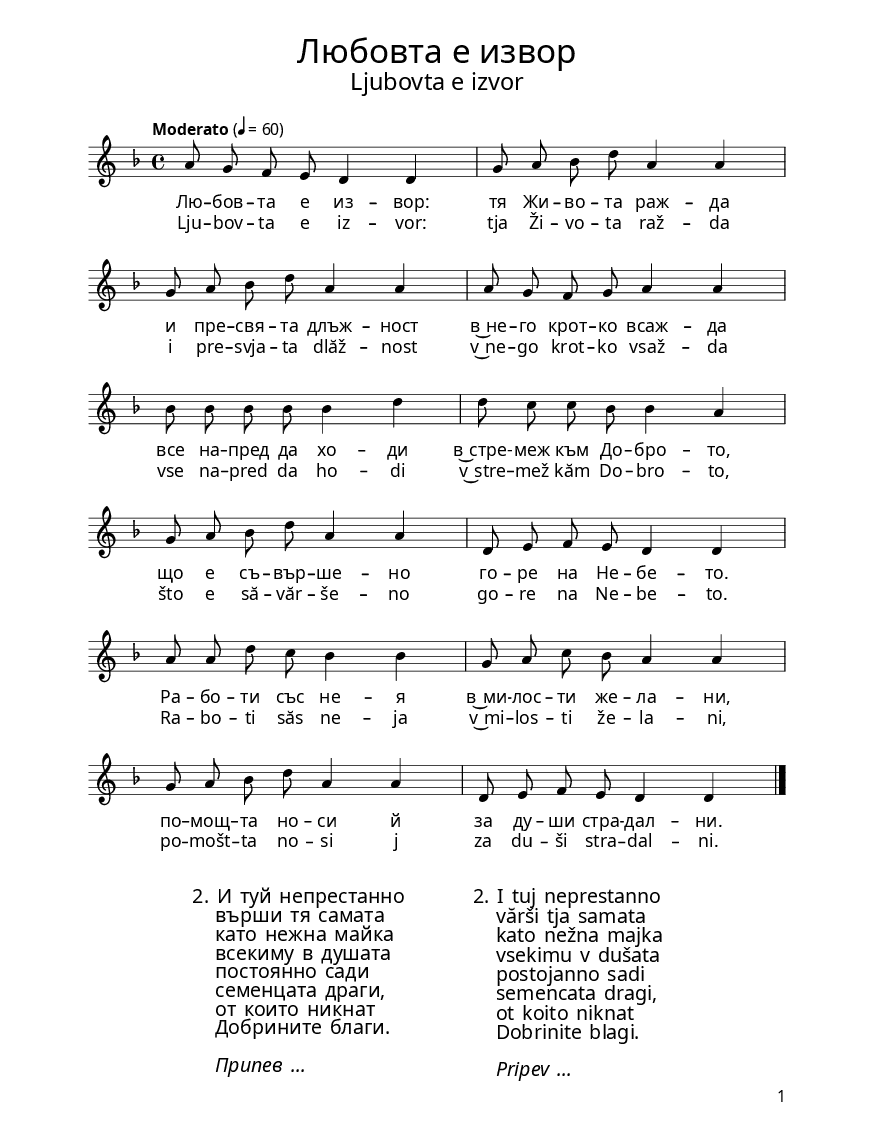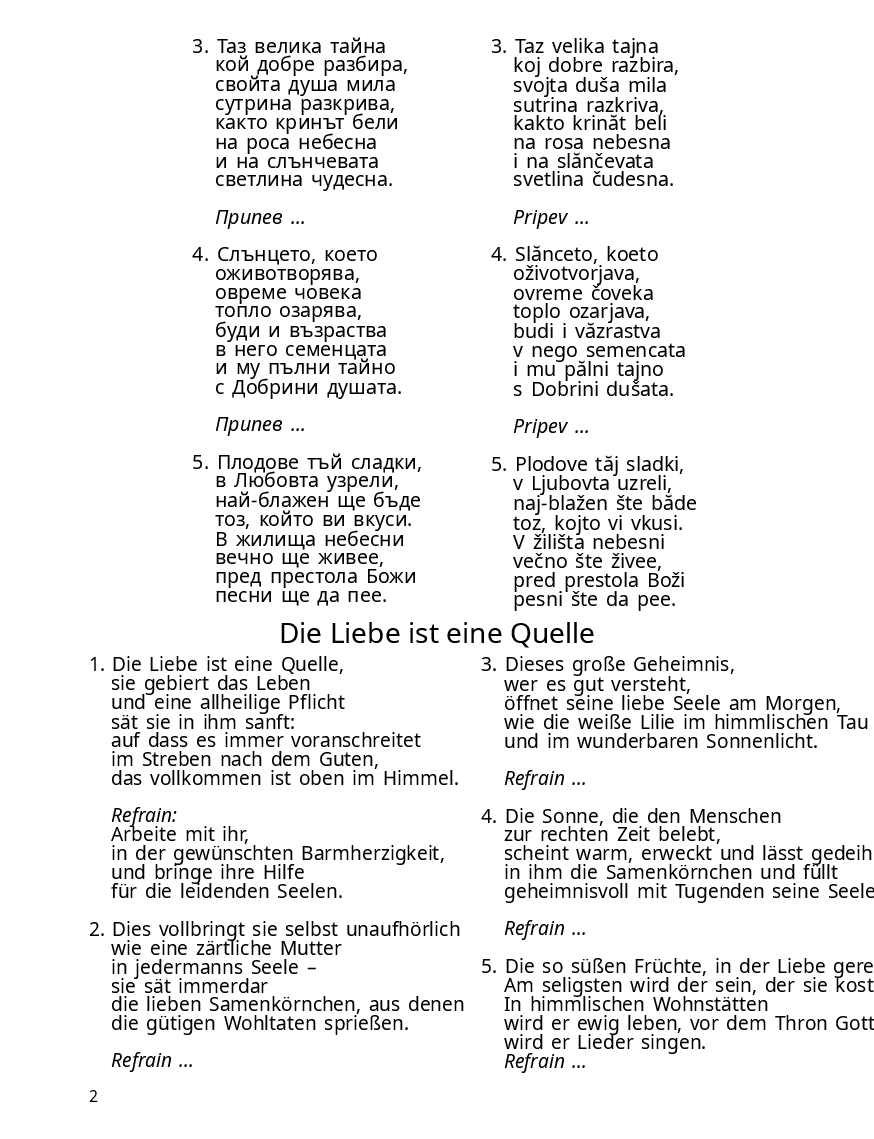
\version "2.24.1"

% include paper part and global functions
\include "include/globals.ily"

\bookpart {
  \label #'ref026
  \tocItem \markup "Любовта е извор – Ljubovta e izvor"
  \include "include/bookpart-paper.ily"
  \score {
    \include "include/score-layout.ily"

    \new Voice \absolute {
      \clef treble
      \key d \minor
      \time 4/4
      \tempoFunc "Moderato" 4 "60"
      \autoBeamOff
      a'8 g'8 f'8 e'8 d'4 d'4|g'8 a'8 bes'8 d''8 a'4 a'4 | \break
      g'8 a'8 bes'8 d''8 a'4 a'4 | a'8 g'8 f'8 g'8 a'4 a'4| \break
      bes'8 bes'8 bes'8 bes'8 bes'4 d''4 | d''8 c''8 c''8 bes'8 bes'4 a'4 | \break
      g'8 a'8 bes'8 d''8 a'4 a'4 | d'8 e'8 f'8 e'8 d'4 d'4 | \break
      a'8 a'8 d''8 c''8 bes'4 bes'4 | g'8 a'8 c''8 bes'8 a'4 a'4| \break
      g'8 a'8 bes'8 d''8 a'4 a'4 | d'8 e'8 f'8 e'8 d'4 d'4 | \bar "|." \break
    }

    \addlyrics {
      Лю -- бов -- та е из -- вор: тя Жи -- во -- та раж -- да
      и пре -- свя -- та длъж -- ност в~не -- го крот -- ко всаж -- да
      все на -- пред да хо -- ди "в~стре-" -- меж към До -- бро -- то,
      що е съ -- вър -- ше -- но го -- ре на Не -- бе -- то.
      Ра -- бо -- ти със не -- я в~ми -- лос -- ти же -- ла -- ни,
      по -- мощ -- та но -- си й за ду -- ши стра -- дал -- ни.
    }

 \addlyrics {
      Lju -- bov -- ta e iz -- vor: tja Ži -- vo -- ta raž -- da
      i pre -- svja -- ta dlăž -- nost v~ne -- go krot -- ko vsaž -- da
      vse na -- pred da ho -- di v~stre -- mež kăm Do -- bro -- to,
      što e să -- văr -- še -- no go -- re na Ne -- be -- to.
      Ra -- bo -- ti săs ne -- ja v~mi -- los -- ti že -- la -- ni,
      po -- mošt -- ta no -- si j za du -- ši stra -- dal -- ni.
    }

    \header {
      title = \titleFunc "Любовта е извор" "Ljubovta e izvor"
    }

    \midi{}

  } % score

  \markup \fontsize #+1.9 {
    \hspace #10
    \override #'(baseline-skip . 1.8)
    \column {

      \line { 2. И туй непрестанно  }
      \line {   "   " върши тя самата }
      \line {   "   " като нежна майка }
      \line {   "   " всекиму в душата  }
      \line {   "   " постоянно сади}
      \line {   "   " семенцата драги,}
      \line {   "   " от които никнат}
      \line {   "   " Добрините благи.}
      \line { " " }
      \line { "   " \italic {Припев ...} }

     
    }

    \hspace #6
    \override #'(baseline-skip . 1.8)
     \column {

      \line { 2. I tuj neprestanno  }
      \line {   "   " vărši tja samata }
      \line {   "   " kato nežna majka }
      \line {   "   " vsekimu v dušata  }
      \line {   "   " postojanno sadi}
      \line {   "   " semencata dragi,}
      \line {   "   " ot koito niknat}
      \line {   "   " Dobrinite blagi.}
      \line { " " }
      \line { "   " \italic {Pripev ...} }

     
    } %column
  } % markup
  
 \pageBreak
  \markup \fontsize #+1.9 {
    \hspace #10
    \override #'(baseline-skip . 1.8)
    \column {
      \line { 3. Таз велика тайна }
      \line {   "   " кой добре разбира, }
      \line {   "   " свойта душа мила }
      \line {   "   " сутрина разкрива, }
      \line {   "   " както кринът бели}
      \line {   "   "на роса небесна}
      \line {   "   "и на слънчевата}
      \line {   "   "светлина чудесна.}
      \line { " " }
      \line { "   " \italic {Припев ...} }
      \line { " " }
      \line { 4. Слънцето, което }
      \line {   "   " оживотворява, }
      \line {   "   " овреме човека}
      \line {   "   " топло озарява, }
      \line {   "   "буди и възраства}
      \line {   "   "в него семенцата}
      \line {   "   "и му пълни тайно}
      \line {   "   "с Добрини душата.}
      \line { " " }
      \line { "   " \italic {Припев ...} }
      \line { " " }
      \line { 5. Плодове тъй сладки, }
      \line {   "   " в Любовта узрели, }
      \line {   "   "най-блажен ще бъде}
      \line {   "   "тоз, който ви вкуси.}
      \line {   "   "В жилища небесни}
      \line {   "   "вечно ще живее,}
      \line {   "   "пред престола Божи}
      \line {   "   "песни ще да пее.}
    }

    \hspace #6
    \override #'(baseline-skip . 1.8)
     \column {
      \line { 3. Taz velika tajna }
      \line {   "   " koj dobre razbira, }
      \line {   "   " svojta duša mila }
      \line {   "   " sutrina razkriva, }
      \line {   "   " kakto krinăt beli}
      \line {   "   "na rosa nebesna}
      \line {   "   "i na slănčevata}
      \line {   "   "svetlina čudesna.}
      \line { " " }
      \line { "   " \italic {Pripev ...} }
      \line { " " }
      \line { 4. Slănceto, koeto }
      \line {   "   " oživotvorjava, }
      \line {   "   " ovreme čoveka}
      \line {   "   " toplo ozarjava, }
      \line {   "   "budi i văzrastva}
      \line {   "   "v nego semencata}
      \line {   "   "i mu pălni tajno}
      \line {   "   "s Dobrini dušata.}
      \line { " " }
      \line { "   " \italic {Pripev ...} }
      \line { " " }
      \line { 5. Plodove tăj sladki, }
      \line {   "   " v Ljubovta uzreli, }
      \line {   "   "naj-blažen šte băde}
      \line {   "   "toz, kojto vi vkusi.}
      \line {   "   "V žilišta nebesni}
      \line {   "   "večno šte živee,}
      \line {   "   "pred prestola Boži}
      \line {   "   "pesni šte da pee.}
    } %column
    
  } % markup

   \markup \empty-one

  % include foreign translation(s) of the song
  \version "2.24.1"

\markup \fill-line { \fontsize #deTitleFontSize "Die Liebe ist eine Quelle" }


\markup \fontsize #+1.7 {
  
  
  \vspace #0.6
  \override #'(baseline-skip . 1.8)

  \column {

    \line {   1. Die Liebe ist eine Quelle, }

    \line {   "   "sie gebiert das Leben}

    \line {   "   "und eine allheilige Pflicht }
       \line {   "   " sät sie in ihm sanft: }

    \line {   "   " auf dass es immer voranschreitet }

    \line {   "   "im Streben nach dem Guten,}

    \line {   "   "das vollkommen ist oben im Himmel.}




    \line { " " }
    \line { "   " \italic { Refrain:}  }


    \line {   "   "Arbeite mit ihr, }

    \line {   "   "in der gewünschten Barmherzigkeit,}

    \line {   "   "und bringe ihre Hilfe}

    \line {   "   "für die leidenden Seelen.}

    \line { " " }

    \line {   2. Dies vollbringt sie selbst unaufhörlich}

    \line {   "   "wie eine zärtliche Mutter}

    \line {   "   "in jedermanns Seele – }

    \line {   "   "sie sät immerdar}

    \line {   "   "die lieben Samenkörnchen, aus denen}

    \line {   "   " die gütigen Wohltaten sprießen.}

    \line { " " }
    \line { "   " \italic { Refrain ...}  }


  }
\hspace #1

  \override #'(baseline-skip . 1.8)


  \column {

    \line {   3. Dieses große Geheimnis, }
    \line {   "   "   wer es gut versteht,}

    \line {   "   "öffnet seine liebe Seele am Morgen,}

    \line {   "   "wie die weiße Lilie im himmlischen Tau }

    \line {   "   " und im wunderbaren Sonnenlicht.}
    \line { " " }
    \line { "   " \italic { Refrain ...}  }
    \line { " " }

    \line {   4. Die Sonne, die den Menschen }

    \line {   "   "       zur rechten Zeit belebt,}

    \line {   "   " scheint warm, erweckt und lässt gedeihen}

    \line {   "   " in ihm die Samenkörnchen und füllt }

    \line {   "   "  geheimnisvoll  mit Tugenden seine Seele.}

    \line { " " }
    \line { "   " \italic { Refrain ...}  }

    \line { " " }



    \line {   5. Die so süßen Früchte, in der Liebe gereift: }

    \line {   "   "Am seligsten wird der sein, der sie kostet.}



    \line {   "   "In himmlischen Wohnstätten}

    \line {   "   "wird er ewig leben, vor dem Thron Gottes}

    \line {   "   "wird er Lieder singen. }


    \line { "   " \italic { Refrain ...}  }



  }
}




} % bookpart
